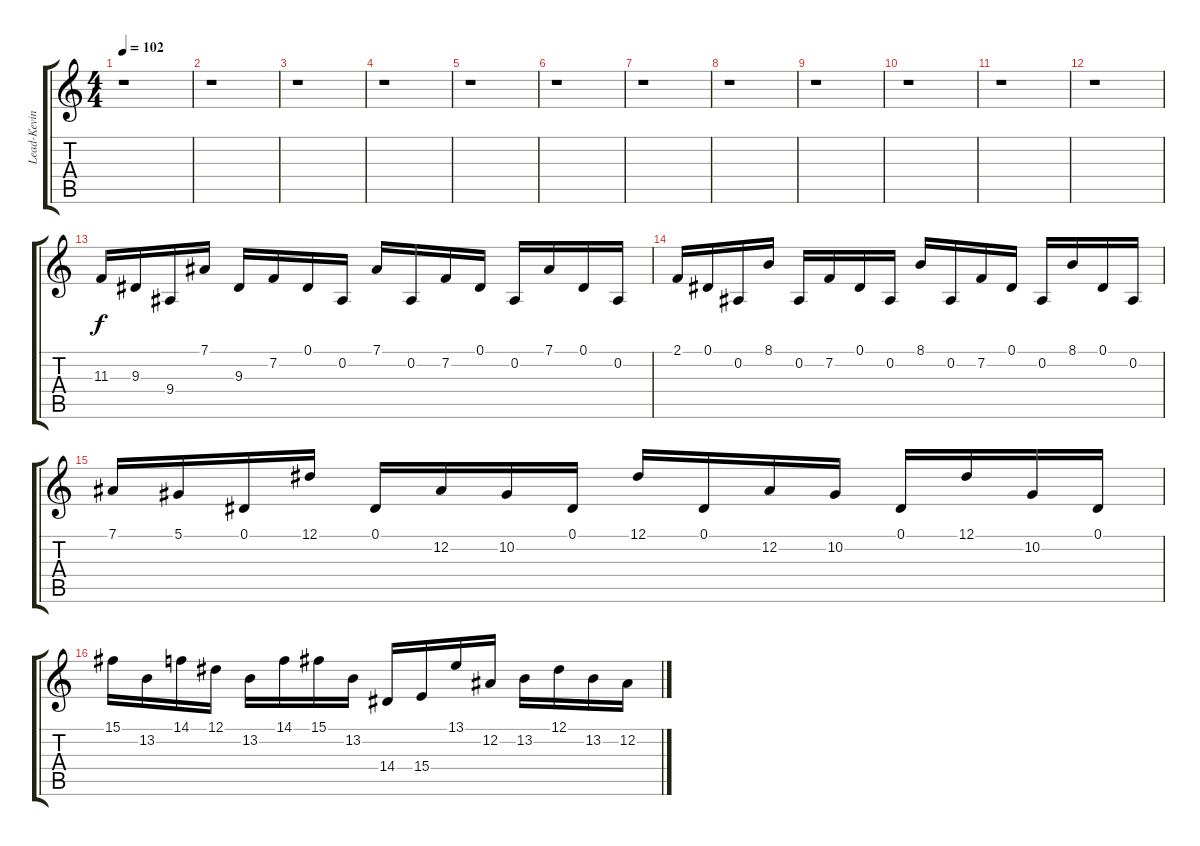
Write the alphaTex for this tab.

\track ("Lead-Kevin Moore" "Lead-Kevin") {instrument pad3polysynth}
\staff {score tabs}
\tuning (Eb4 Bb3 Gb3 Db3 Ab2 Eb2) {hide}
\ts (4 4)
\tempo 102
\clef g2
\ks c
r.1{dy f} |
r.1 |
r.1 |
r.1 |
r.1 |
r.1 |
r.1 |
r.1 |
r.1 |
r.1 |
r.1 |
r.1 |
11.3.16 9.3.16 9.4.16 7.1.16 9.3.16 7.2.16 0.1.16 0.2.16 7.1.16 0.2.16 7.2.16 0.1.16 0.2.16 7.1.16 0.1.16 0.2.16 |
2.1.16 0.1.16 0.2.16 8.1.16 0.2.16 7.2.16 0.1.16 0.2.16 8.1.16 0.2.16 7.2.16 0.1.16 0.2.16 8.1.16 0.1.16 0.2.16 |
7.1.16 5.1.16 0.1.16 12.1.16 0.1.16 12.2.16 10.2.16 0.1.16 12.1.16 0.1.16 12.2.16 10.2.16 0.1.16 12.1.16 10.2.16 0.1.16 |
15.1.16 13.2.16 14.1.16 12.1.16 13.2.16 14.1.16 15.1.16 13.2.16 14.4.16 15.4.16 13.1.16 12.2.16 13.2.16 12.1.16 13.2.16 12.2.16
